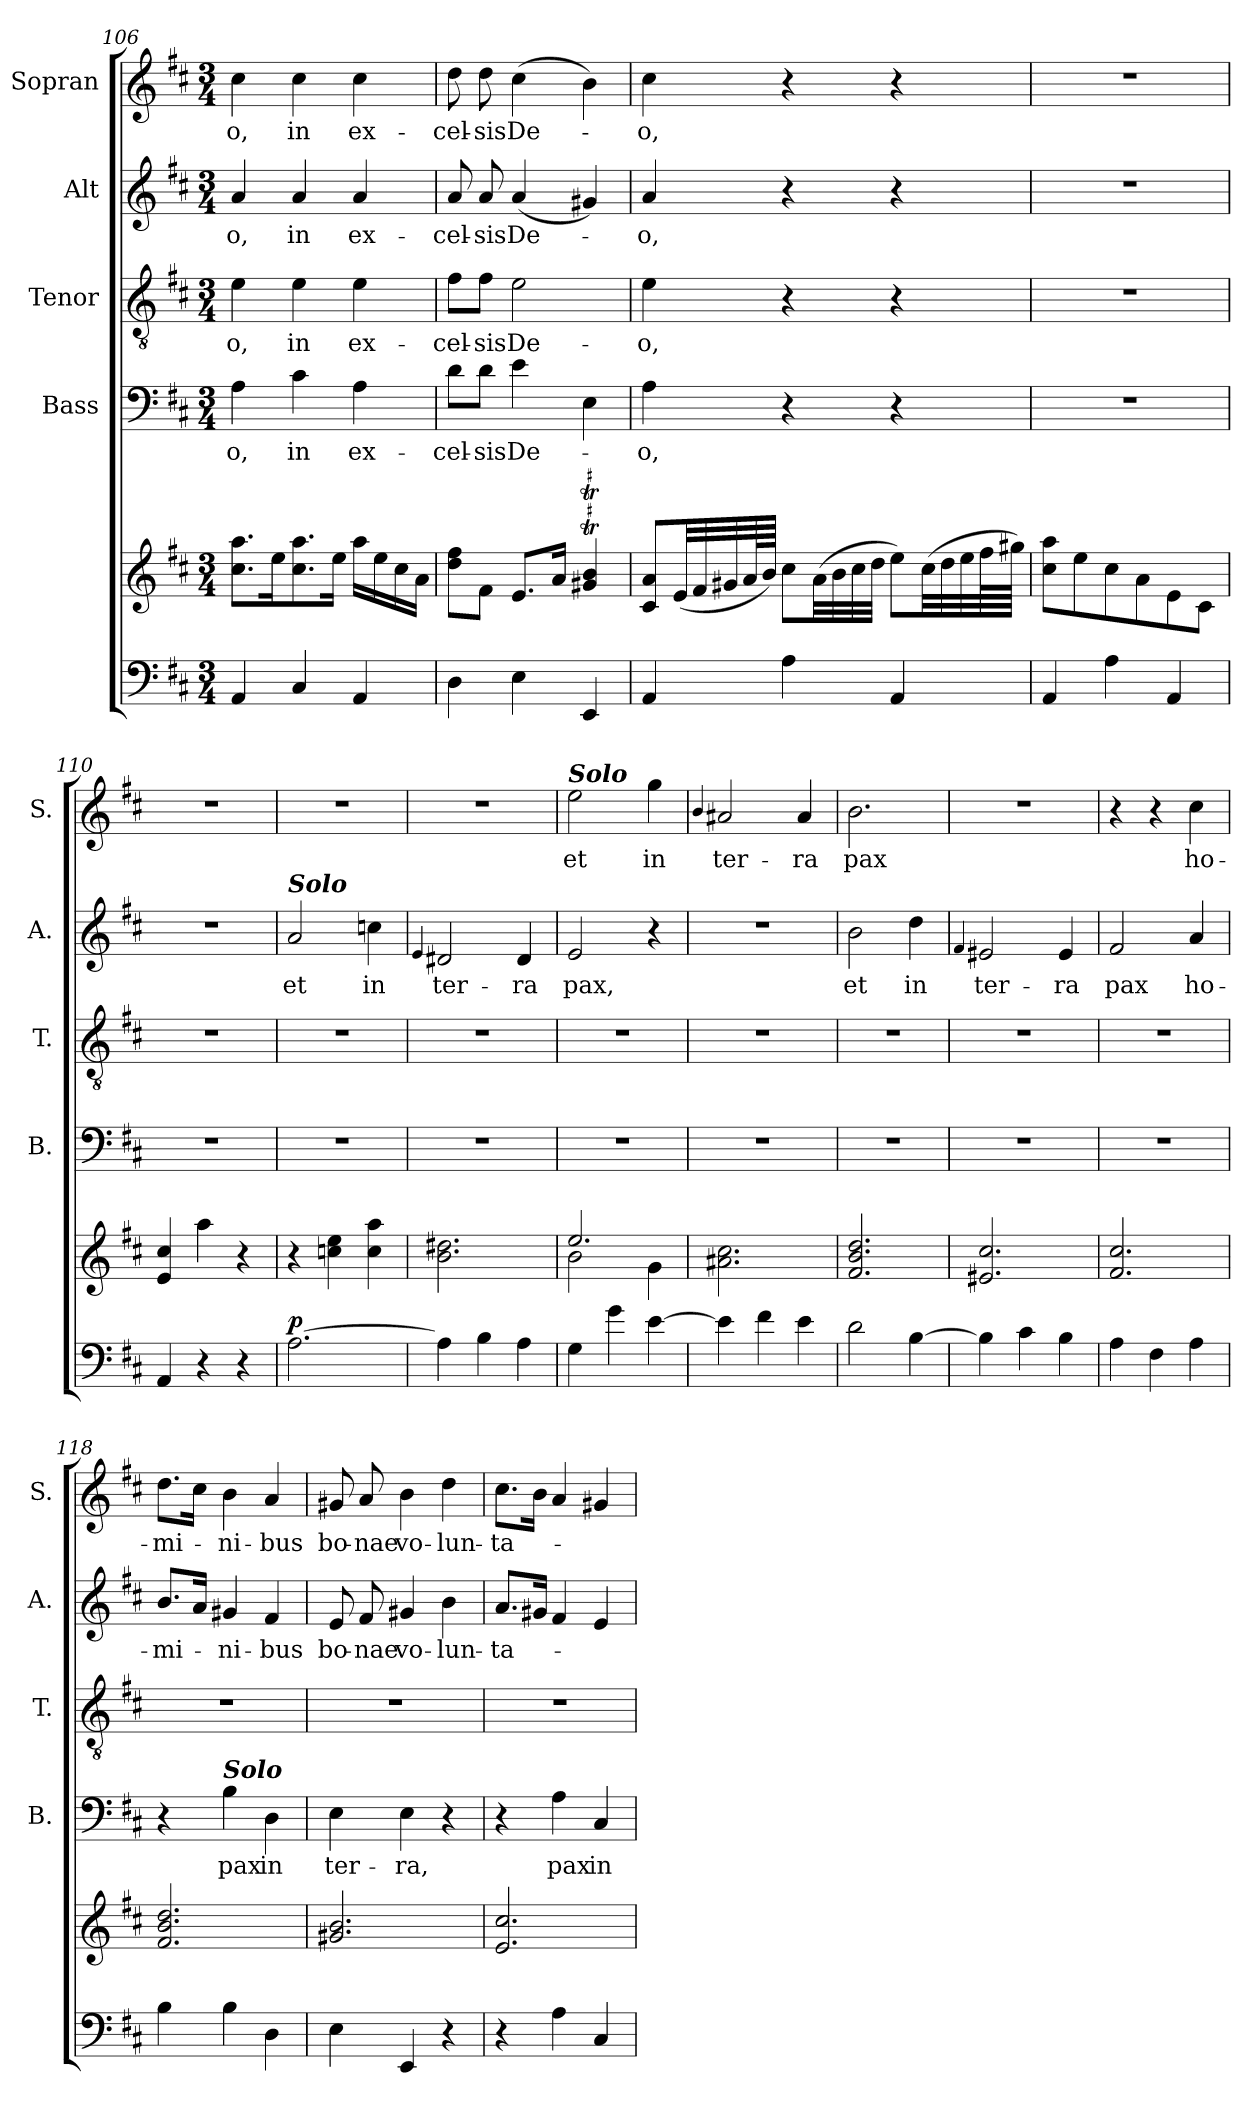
**kern	**kern	**dynam	**kern	**text	**kern	**text	**kern	**text	**kern	**text
*part5	*part5	*part5	*part4	*part4	*part3	*part3	*part2	*part2	*part1	*part1
*staff6	*staff5	*staff5/6	*staff4	*staff4	*staff3	*staff3	*staff2	*staff2	*staff1	*staff1
*	*	*	*I"Bass	*	*I"Tenor	*	*I"Alt	*	*I"Sopran	*
*	*	*	*I'B.	*	*I'T.	*	*I'A.	*	*I'S.	*
*clefF4	*clefG2	*	*clefF4	*	*clefGv2	*	*clefG2	*	*clefG2	*
*k[f#c#]	*k[f#c#]	*	*k[f#c#]	*	*k[f#c#]	*	*k[f#c#]	*	*k[f#c#]	*
*D:	*D:	*	*D:	*	*D:	*	*D:	*	*D:	*
*M3/4	*M3/4	*	*M3/4	*	*M3/4	*	*M3/4	*	*M3/4	*
=106	=106	=106	=106	=106	=106	=106	=106	=106	=106	=106
!	!	!	!	!LO:LY:b	!	!LO:LY:b	!	!LO:LY:b	!	!LO:LY:b
4AA/	8.cc#\ 8.aa\L	.	4A\	-o,	4e\	-o,	4a/	-o,	4cc#\	-o,
.	16ee\k	.	.	.	.	.	.	.	.	.
!	!	!	!	!LO:LY:b	!	!LO:LY:b	!	!LO:LY:b	!	!LO:LY:b
4C#/	8.cc#\ 8.aa\	.	4c#\	in	4e\	in	4a/	in	4cc#\	in
.	16ee\Jk	.	.	.	.	.	.	.	.	.
!	!	!	!	!LO:LY:b	!	!LO:LY:b	!	!LO:LY:b	!	!LO:LY:b
4AA/	16aa\LL	.	4A\	ex-	4e\	ex-	4a/	ex-	4cc#\	ex-
.	16ee\	.	.	.	.	.	.	.	.	.
.	16cc#\	.	.	.	.	.	.	.	.	.
.	16a\JJ	.	.	.	.	.	.	.	.	.
!!LO:LB:g=z
=107	=107	=107	=107	=107	=107	=107	=107	=107	=107	=107
!	!	!	!	!LO:LY:b	!	!LO:LY:b	!	!LO:LY:b	!	!LO:LY:b
4D\	8dd\ 8ff#\L	.	8d\L	-cel-	8f#\L	-cel-	8a/	-cel-	8dd\	-cel-
!	!	!	!	!LO:LY:b	!	!LO:LY:b	!	!LO:LY:b	!	!LO:LY:b
.	8f#\J	.	8d\J	-sis	8f#\J	-sis	8a/	-sis	8dd\	-sis
!	!	!	!	!LO:LY:b	!	!LO:LY:b	!	!LO:LY:b	!	!LO:LY:b
4E\	8.e/L	.	4e\	De-	2e\	De-	(<4a/	De-	(>4cc#\	De-
.	16a/Jk	.	.	.	.	.	.	.	.	.
4EE/	4g#X/T 4b/T	.	4E\	.	.	.	4g#X/)	.	4b\)	.
=108	=108	=108	=108	=108	=108	=108	=108	=108	=108	=108
!	!	!	!	!LO:LY:b	!	!LO:LY:b	!	!LO:LY:b	!	!LO:LY:b
4AA/	8c#/ 8a/L	.	4A\	-o,	4e\	-o,	4a/	-o,	4cc#\	-o,
.	(<32e/LL	.	.	.	.	.	.	.	.	.
.	32f#/	.	.	.	.	.	.	.	.	.
.	32g#X/	.	.	.	.	.	.	.	.	.
.	64a/L	.	.	.	.	.	.	.	.	.
.	64b/JJJJ)	.	.	.	.	.	.	.	.	.
4A\	8cc#\L	.	4r	.	4r	.	4r	.	4r	.
.	(>32a\LL	.	.	.	.	.	.	.	.	.
.	32b\	.	.	.	.	.	.	.	.	.
.	32cc#\	.	.	.	.	.	.	.	.	.
.	32dd\JJJ	.	.	.	.	.	.	.	.	.
4AA/	8ee\L)	.	4r	.	4r	.	4r	.	4r	.
.	(>32cc#\LL	.	.	.	.	.	.	.	.	.
.	32dd\	.	.	.	.	.	.	.	.	.
.	32ee\	.	.	.	.	.	.	.	.	.
.	64ff#\L	.	.	.	.	.	.	.	.	.
.	64gg#X\JJJJ)	.	.	.	.	.	.	.	.	.
=109	=109	=109	=109	=109	=109	=109	=109	=109	=109	=109
4AA/	8cc#\ 8aa\L	.	2.r	.	2.r	.	2.r	.	2.r	.
.	8ee\	.	.	.	.	.	.	.	.	.
4A\	8cc#\	.	.	.	.	.	.	.	.	.
.	8a\	.	.	.	.	.	.	.	.	.
4AA/	8e\	.	.	.	.	.	.	.	.	.
.	8c#\J	.	.	.	.	.	.	.	.	.
=110	=110	=110	=110	=110	=110	=110	=110	=110	=110	=110
4AA/	4e/ 4cc#/	.	2.r	.	2.r	.	2.r	.	2.r	.
4r	4aa\	.	.	.	.	.	.	.	.	.
4r	4r	.	.	.	.	.	.	.	.	.
=111	=111	=111	=111	=111	=111	=111	=111	=111	=111	=111
!	!	!	!	!	!	!	!LO:TX:a:Bi:t=Solo	!	!	!
!	!	!LO:DY:a=2	!	!	!	!	!	!LO:LY:b	!	!
[2.A\	4r	p	2.r	.	2.r	.	2a/	et	2.r	.
.	4ccn\ 4ee\	.	.	.	.	.	.	.	.	.
!	!	!	!	!	!	!	!	!LO:LY:b	!	!
.	4cc\ 4aa\	.	.	.	.	.	4ccn\	in	.	.
!!LO:PB:g=z
=112	=112	=112	=112	=112	=112	=112	=112	=112	=112	=112
.	.	.	.	.	.	.	4qqe/	.	.	.
!	!	!	!	!	!	!	!	!LO:LY:b	!	!
4A\]	2.b\ 2.dd#X\	.	2.r	.	2.r	.	2d#X/	ter-	2.r	.
4B\	.	.	.	.	.	.	.	.	.	.
!	!	!	!	!	!	!	!	!LO:LY:b	!	!
4A\	.	.	.	.	.	.	4d#/	-ra	.	.
=113	=113	=113	=113	=113	=113	=113	=113	=113	=113	=113
*	*^	*	*	*	*	*	*	*	*	*
!	!	!	!	!	!	!	!	!	!	!LO:TX:a:Bi:t=Solo	!
!	!	!	!	!	!	!	!	!	!LO:LY:b	!	!LO:LY:b
4G\	2.ee/	2b\	.	2.r	.	2.r	.	2e/	pax,	2ee\	et
4g\	.	.	.	.	.	.	.	.	.	.	.
!	!	!	!	!	!	!	!	!	!	!	!LO:LY:b
[4e\	.	4g\	.	.	.	.	.	4r	.	4gg\	in
*	*v	*v	*	*	*	*	*	*	*	*	*
=114	=114	=114	=114	=114	=114	=114	=114	=114	=114	=114
.	.	.	.	.	.	.	.	.	4qqb/	.
!	!	!	!	!	!	!	!	!	!	!LO:LY:b
4e\]	2.a#X\ 2.cc#\	.	2.r	.	2.r	.	2.r	.	2a#X/	ter-
4f#\	.	.	.	.	.	.	.	.	.	.
!	!	!	!	!	!	!	!	!	!	!LO:LY:b
4e\	.	.	.	.	.	.	.	.	4a#/	-ra
=115	=115	=115	=115	=115	=115	=115	=115	=115	=115	=115
!	!	!	!	!	!	!	!	!LO:LY:b	!	!LO:LY:b
2d\	2.f#/ 2.b/ 2.dd/	.	2.r	.	2.r	.	2b\	et	2.b\	pax
!	!	!	!	!	!	!	!	!LO:LY:b	!	!
[4B\	.	.	.	.	.	.	4dd\	in	.	.
=116	=116	=116	=116	=116	=116	=116	=116	=116	=116	=116
.	.	.	.	.	.	.	4qqf#/	.	.	.
!	!	!	!	!	!	!	!	!LO:LY:b	!	!
4B\]	2.e#X/ 2.cc#/	.	2.r	.	2.r	.	2e#X/	ter-	2.r	.
4c#\	.	.	.	.	.	.	.	.	.	.
!	!	!	!	!	!	!	!	!LO:LY:b	!	!
4B\	.	.	.	.	.	.	4e#/	-ra	.	.
=117	=117	=117	=117	=117	=117	=117	=117	=117	=117	=117
!	!	!	!	!	!	!	!	!LO:LY:b	!	!
4A\	2.f#/ 2.cc#/	.	2.r	.	2.r	.	2f#/	pax	4r	.
4F#\	.	.	.	.	.	.	.	.	4r	.
!	!	!	!	!	!	!	!	!LO:LY:b	!	!LO:LY:b
4A\	.	.	.	.	.	.	4a/	ho-	4cc#\	ho-
=118	=118	=118	=118	=118	=118	=118	=118	=118	=118	=118
!	!	!	!	!	!	!	!	!LO:LY:b	!	!LO:LY:b
4B\	2.f#/ 2.b/ 2.dd/	.	4r	.	2.r	.	8.b/L	-mi-	8.dd\L	-mi-
.	.	.	.	.	.	.	16a/Jk	.	16cc#\Jk	.
!	!	!	!LO:TX:a:Bi:t=Solo	!	!	!	!	!	!	!
!	!	!	!	!LO:LY:b	!	!	!	!LO:LY:b	!	!LO:LY:b
4B\	.	.	4B\	pax	.	.	4g#X/	-ni-	4b\	-ni-
!	!	!	!	!LO:LY:b	!	!	!	!LO:LY:b	!	!LO:LY:b
4D\	.	.	4D\	in	.	.	4f#/	-bus	4a/	-bus
!!LO:LB:g=z
=119	=119	=119	=119	=119	=119	=119	=119	=119	=119	=119
!	!	!	!	!LO:LY:b	!	!	!	!LO:LY:b	!	!LO:LY:b
4E\	2.g#X/ 2.b/	.	4E\	ter-	2.r	.	8e/	bo-	8g#X/	bo-
!	!	!	!	!	!	!	!	!LO:LY:b	!	!LO:LY:b
.	.	.	.	.	.	.	8f#/	-nae	8a/	-nae
!	!	!	!	!LO:LY:b	!	!	!	!LO:LY:b	!	!LO:LY:b
4EE/	.	.	4E\	-ra,	.	.	4g#X/	vo-	4b\	vo-
!	!	!	!	!	!	!	!	!LO:LY:b	!	!LO:LY:b
4r	.	.	4r	.	.	.	4b\	-lun-	4dd\	-lun-
=120	=120	=120	=120	=120	=120	=120	=120	=120	=120	=120
!	!	!	!	!	!	!	!	!LO:LY:b	!	!LO:LY:b
4r	2.e/ 2.cc#/	.	4r	.	2.r	.	8.a/L	-ta-	8.cc#\L	-ta-
.	.	.	.	.	.	.	16g#X/Jk	.	16b\Jk	.
!	!	!	!	!LO:LY:b	!	!	!	!	!	!
4A\	.	.	4A\	pax	.	.	4f#/	.	4a/	.
!	!	!	!	!LO:LY:b	!	!	!	!	!	!
4C#/	.	.	4C#/	in	.	.	4e/	.	4g#X/	.
=	=	=	=	=	=	=	=	=	=	=
*-	*-	*-	*-	*-	*-	*-	*-	*-	*-	*-
